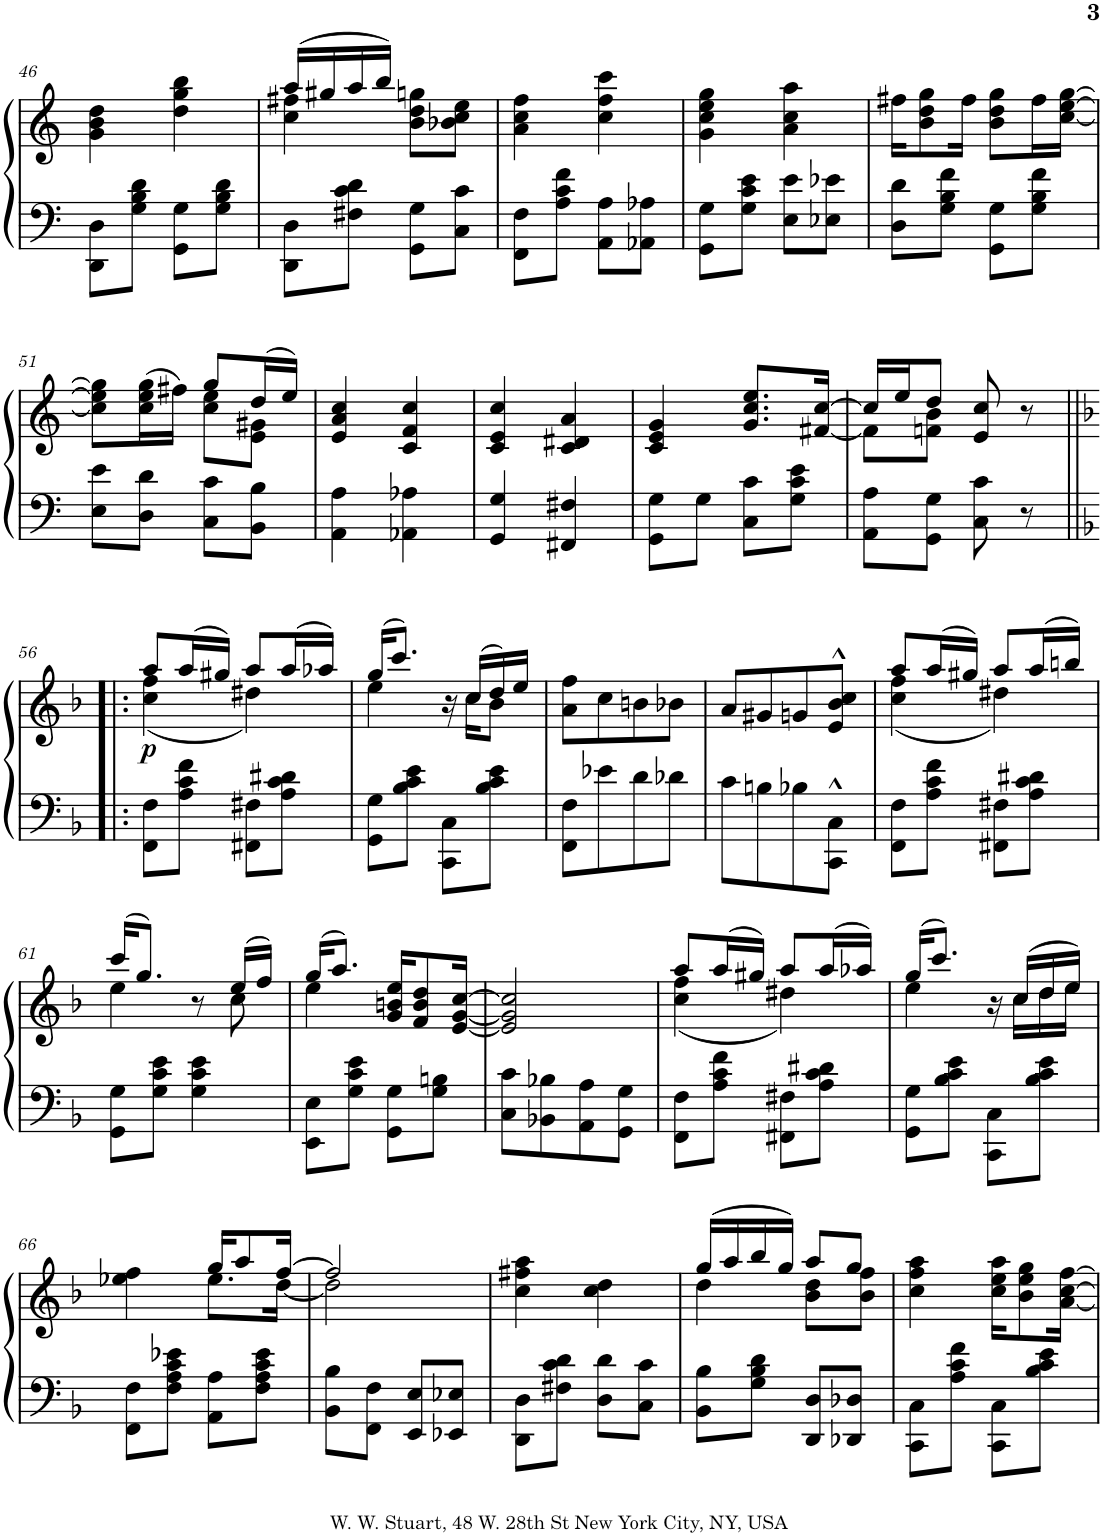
**kern	**kern	**dynam
*part1	*part1	*part1
*staff2	*staff1	*staff1/2
*I"Upright Piano	*	*
*I'Pno.	*	*
!!LO:PB:g=z
*clefF4	*clefG2	*
*k[]	*k[]	*
*M2/4	*M2/4	*
=46	=46	=46
8DD\ 8D\L	4g\ 4b\ 4dd\	.
8G\ 8B\ 8d\J	.	.
8GG\ 8G\L	4dd\ 4gg\ 4bb\	.
8G\ 8B\ 8d\J	.	.
=47	=47	=47
*	*^	*
8DD\ 8D\L	(16aa/LL	4cc\ 4ff#X\	.
.	16gg#X/	.	.
8F#X\ 8c\ 8d\J	16aa/	.	.
.	16bb/JJ)	.	.
8GG\ 8G\L	8b\ 8dd\ 8ggn\L	4ryy	.
8C\ 8c\J	8b-X\ 8cc\ 8ee\J	.	.
*	*v	*v	*
=48	=48	=48
8FF\ 8F\L	4a\ 4cc\ 4ff\	.
8A\ 8c\ 8f\J	.	.
8AA\ 8A\L	4cc\ 4ff\ 4ccc\	.
8AA-X\ 8A-X\J	.	.
=49	=49	=49
8GG\ 8G\L	4g\ 4cc\ 4ee\ 4gg\	.
8G\ 8c\ 8e\J	.	.
8E\ 8e\L	4a\ 4cc\ 4aa\	.
8E-X\ 8e-X\J	.	.
=50	=50	=50
8D\ 8d\L	16ff#X\KL	.
.	8b\ 8dd\ 8gg\	.
8G\ 8B\ 8f\J	.	.
.	16ff#\Jk	.
8GG\ 8G\L	8b\ 8dd\ 8gg\L	.
8G\ 8B\ 8f\J	16ff#\L	.
.	[16cc\ [16ee\ [16gg\JJ	.
!!LO:LB:g=z
=51	=51	=51
*	*^	*
8E\ 8e\L	8cc\] 8ee\] 8gg\]L	4ryy	.
8D\ 8d\J	(16cc\ 16ee\ 16gg\L	.	.
.	16ff#X\JJ)	.	.
8C\ 8c\L	8gg/L	8cc\ 8ee\L	.
8BB\ 8B\J	(16dd/L	8e\ 8g#X\J	.
.	16ee/JJ)	.	.
*	*v	*v	*
=52	=52	=52
4AA\ 4A\	4e/ 4a/ 4cc/	.
4AA-X\ 4A-X\	4c/ 4f/ 4cc/	.
=53	=53	=53
4GG/ 4G/	4c/ 4e/ 4cc/	.
4FF#X/ 4F#X/	4c/ 4d#X/ 4a/	.
=54	=54	=54
8GG\ 8G\L	4c/ 4e/ 4g/	.
8G\J	.	.
8C\ 8c\L	8.g/ 8.cc/ 8.ee/L	.
8G\ 8c\ 8e\J	.	.
.	[16f#X/ [>16cc/Jk	.
=55	=55	=55
*	*^	*
8AA\ 8A\L	16cc/LL]	8f#\L]	.
.	16ee/J	.	.
8GG\ 8G\J	8dd/J	8fn\ 8b\J	.
8C\ 8c\	8e/ 8cc/	4ryy	.
8r	8r	.	.
!!LO:LB:g=z	!!
=56!|:	=56!|:	=56!|:	=56!|:
*k[b-]	*k[b-]	*	*
!	!	!	!LO:DY:b
8FF\ 8F\L	8aa/L	(4cc\ 4ff\	p
8A\ 8c\ 8f\J	(16aa/L	.	.
.	16gg#X/JJ)	.	.
8FF#X\ 8F#X\L	8aa/L	4dd#X\)	.
8A\ 8c\ 8d#X\J	(16aa/L	.	.
.	16aa-X/JJ)	.	.
=57	=57	=57	=57
8GG\ 8G\L	(16gg/KL	4ee\	.
.	8.ccc/J)	.	.
8B-\ 8c\ 8e\J	.	.	.
8CC\ 8C\L	16r	16ryy	.
.	(16cc/LL	16cc\KL	.
8B-\ 8c\ 8e\J	16dd/)	8b-\J	.
.	16ee/JJ	.	.
*	*v	*v	*
=58	=58	=58
8FF\ 8F\L	8a\ 8ff\L	.
8e-X\	8cc\	.
8d\	8bn\	.
8d-X\J	8b-X\J	.
=59	=59	=59
8c\L	8a/L	.
8Bn\	8g#X/	.
8B-X\	8gn/	.
8CC\^^ 8C\^^J	8e/^^ 8b-/^^ 8cc/^^J	.
=60	=60	=60
*	*^	*
8FF\ 8F\L	8aa/L	(4cc\ 4ff\	.
8A\ 8c\ 8f\J	(16aa/L	.	.
.	16gg#X/JJ)	.	.
8FF#X\ 8F#X\L	8aa/L	4dd#X\)	.
8A\ 8c\ 8d#X\J	(16aa/L	.	.
.	16bbn/JJ)	.	.
!!LO:LB:g=z	!!
=61	=61	=61	=61
8GG\ 8G\L	(16ccc/KL	4ee\	.
.	8.gg/J)	.	.
8G\ 8c\ 8e\J	.	.	.
4G\ 4c\ 4e\	8r	8ryy	.
.	(16ee/LL	8cc\	.
.	16ff/JJ)	.	.
=62	=62	=62	=62
8EE\ 8E\L	(16gg/KL	4ee\	.
.	8.aa/J)	.	.
8G\ 8c\ 8e\J	.	.	.
8GG\ 8G\L	16g/ 16bn/ 16ee/KL	4ryy	.
.	8f/ 8b/ 8dd/	.	.
8G\ 8Bn\J	.	.	.
.	[16e/ [16g/ [16cc/Jk	.	.
*	*v	*v	*
=63	=63	=63
8C\ 8c\L	2e/] 2g/] 2cc/]	.
8BB-X\ 8B-X\	.	.
8AA\ 8A\	.	.
8GG\ 8G\J	.	.
=64	=64	=64
*	*^	*
8FF\ 8F\L	8aa/L	(4cc\ 4ff\	.
8A\ 8c\ 8f\J	(16aa/L	.	.
.	16gg#X/JJ)	.	.
8FF#X\ 8F#X\L	8aa/L	4dd#X\)	.
8A\ 8c\ 8d#X\J	(16aa/L	.	.
.	16aa-X/JJ)	.	.
=65	=65	=65	=65
8GG\ 8G\L	(16gg/KL	4ee\	.
.	8.ccc/J)	.	.
8B-\ 8c\ 8e\J	.	.	.
8CC\ 8C\L	16r	16ryy	.
.	(16cc/LL	16cc\LL	.
8B-\ 8c\ 8e\J	16dd/	16dd\	.
.	16ee/JJ)	16ee\JJ	.
!!LO:LB:g=z	!!
=66	=66	=66	=66
8FF\ 8F\L	4ee-X\ 4ff\	4ryy	.
8F\ 8A\ 8c\ 8e-X\J	.	.	.
8AA\ 8A\L	16gg/KL	8.ee-\L	.
.	8aa/	.	.
8F\ 8A\ 8c\ 8e-\J	.	.	.
.	[16ff/Jk	[16dd\Jk	.
=67	=67	=67	=67
8BB-\ 8B-\L	2ff/]	2dd\]	.
8FF\ 8F\J	.	.	.
8EE/ 8E/L	.	.	.
8EE-X/ 8E-X/J	.	.	.
*	*v	*v	*
=68	=68	=68
8DD\ 8D\L	4cc\ 4ff#X\ 4aa\	.
8F#X\ 8c\ 8d\J	.	.
8D\ 8d\L	4cc\ 4dd\	.
8C\ 8c\J	.	.
=69	=69	=69
*	*^	*
8BB-\ 8B-\L	(16gg/LL	4dd\	.
.	16aa/	.	.
8G\ 8B-\ 8d\J	16bb-/	.	.
.	16gg/JJ)	.	.
8DD/ 8D/L	8aa/L	8b-\ 8dd\L	.
8DD-X/ 8D-X/J	8gg/J	8b-\ 8ff\J	.
*	*v	*v	*
=70	=70	=70
8CC\ 8C\L	4cc\ 4ff\ 4aa\	.
8A\ 8c\ 8f\J	.	.
8CC\ 8C\L	16cc\ 16ee\ 16aa\KL	.
.	8b-\ 8ee\ 8gg\	.
8B-\ 8c\ 8e\J	.	.
.	[16a\ [16cc\ [16ff\Jk	.
=	=	=
*-	*-	*-
